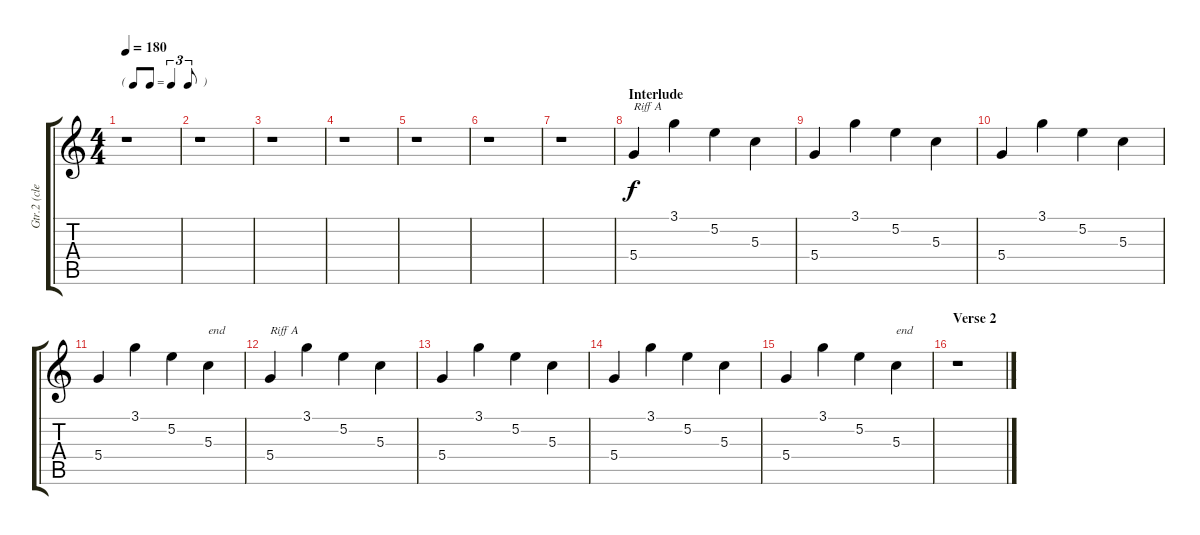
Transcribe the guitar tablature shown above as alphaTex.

\track ("Gtr.2 (clean)" "Gtr.2 (cle") {instrument electricguitarclean}
\staff {score tabs}
\tuning (E4 B3 G3 D3 A2 E2) {hide}
\ts (4 4)
\tf triplet8th
\tempo 180
\clef g2
\ks c
r.1{dy f} |
r.1 |
r.1 |
r.1 |
r.1 |
r.1 |
r.1 |
\section ("" "Interlude")
5.4.4{txt "Riff A"} 3.1.4 5.2.4 5.3.4 |
5.4.4 3.1.4 5.2.4 5.3.4 |
5.4.4 3.1.4 5.2.4 5.3.4 |
5.4.4 3.1.4 5.2.4 5.3.4{txt "end"} |
5.4.4{txt "Riff A"} 3.1.4 5.2.4 5.3.4 |
5.4.4 3.1.4 5.2.4 5.3.4 |
5.4.4 3.1.4 5.2.4 5.3.4 |
5.4.4 3.1.4 5.2.4 5.3.4{txt "end"} |
\section ("" "Verse 2")
r.1
